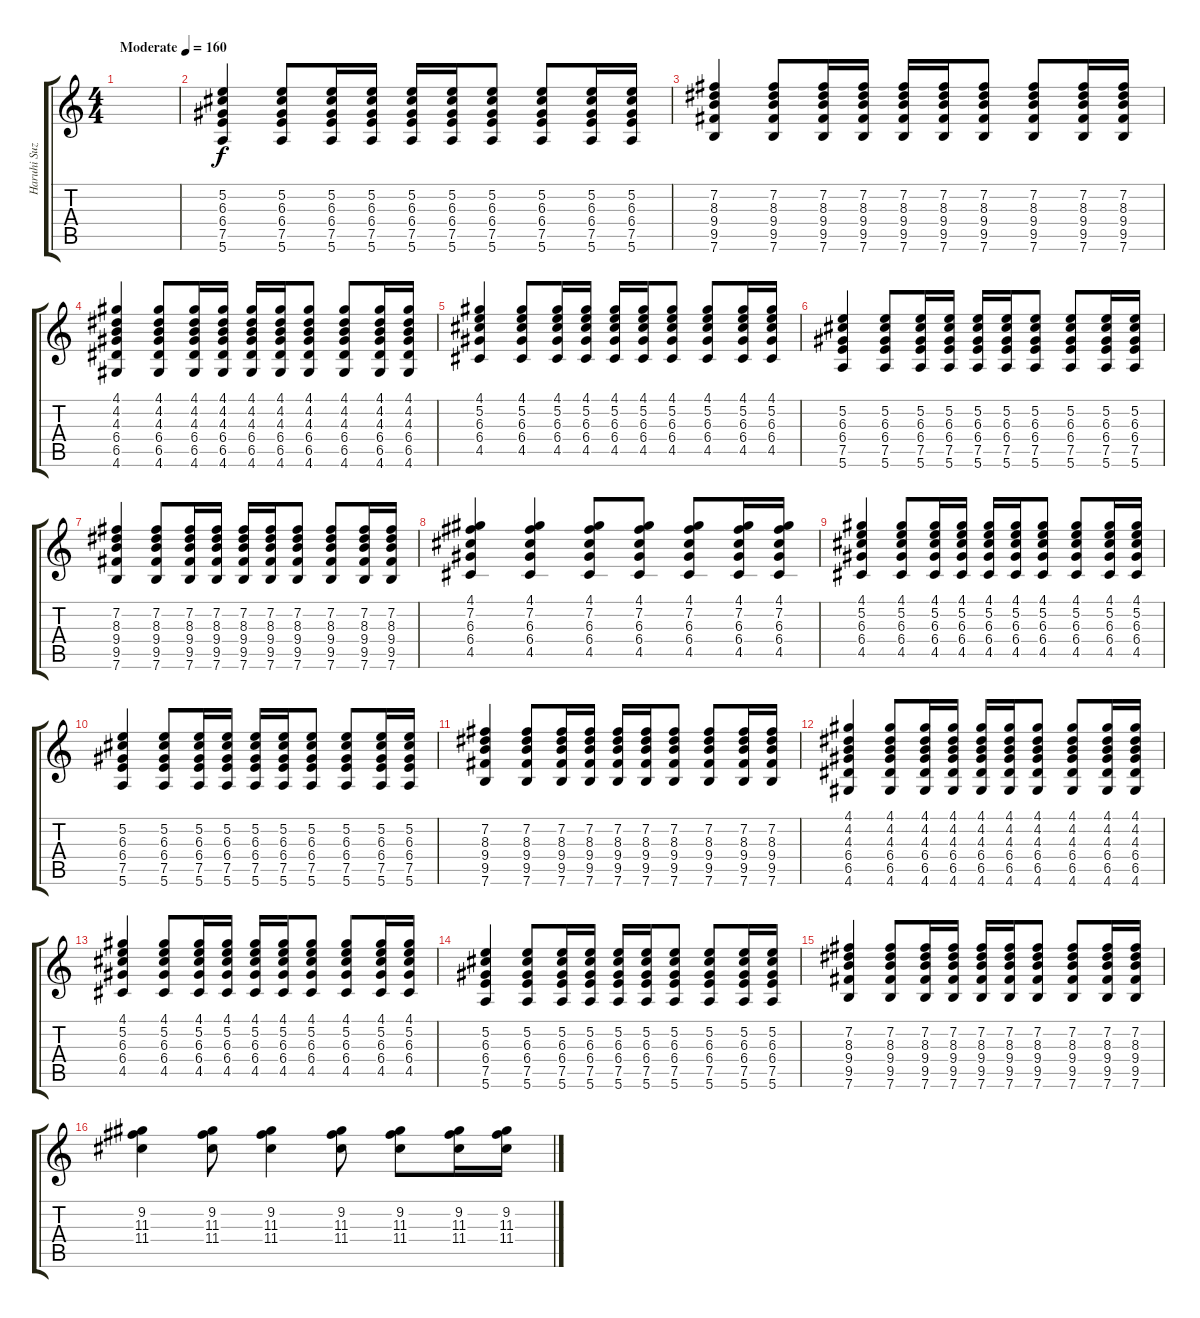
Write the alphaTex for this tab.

\track ("Haruhi Suzumiya (Rhythm Guitar)" "Haruhi Suz") {instrument distortionguitar}
\staff {score tabs}
\tuning (E4 B3 G3 D3 A2 E2) {hide}
\ts (4 4)
\tempo (160 "Moderate")
\clef g2
\ks c
|
(5.2 6.3 6.4 7.5 5.6).4 (5.2 6.3 6.4 7.5 5.6).8 (5.2 6.3 6.4 7.5 5.6).16 (5.2 6.3 6.4 7.5 5.6).16 (5.2 6.3 6.4 7.5 5.6).16 (5.2 6.3 6.4 7.5 5.6).16 (5.2 6.3 6.4 7.5 5.6).8 (5.2 6.3 6.4 7.5 5.6).8 (5.2 6.3 6.4 7.5 5.6).16 (5.2 6.3 6.4 7.5 5.6).16 |
(7.2 8.3 9.4 9.5 7.6).4 (7.2 8.3 9.4 9.5 7.6).8 (7.2 8.3 9.4 9.5 7.6).16 (7.2 8.3 9.4 9.5 7.6).16 (7.2 8.3 9.4 9.5 7.6).16 (7.2 8.3 9.4 9.5 7.6).16 (7.2 8.3 9.4 9.5 7.6).8 (7.2 8.3 9.4 9.5 7.6).8 (7.2 8.3 9.4 9.5 7.6).16 (7.2 8.3 9.4 9.5 7.6).16 |
(4.1 4.2 4.3 6.4 6.5 4.6).4 (4.1 4.2 4.3 6.4 6.5 4.6).8 (4.1 4.2 4.3 6.4 6.5 4.6).16 (4.1 4.2 4.3 6.4 6.5 4.6).16 (4.1 4.2 4.3 6.4 6.5 4.6).16 (4.1 4.2 4.3 6.4 6.5 4.6).16 (4.1 4.2 4.3 6.4 6.5 4.6).8 (4.1 4.2 4.3 6.4 6.5 4.6).8 (4.1 4.2 4.3 6.4 6.5 4.6).16 (4.1 4.2 4.3 6.4 6.5 4.6).16 |
(4.1 5.2 6.3 6.4 4.5).4 (4.1 5.2 6.3 6.4 4.5).8 (4.1 5.2 6.3 6.4 4.5).16 (4.1 5.2 6.3 6.4 4.5).16 (4.1 5.2 6.3 6.4 4.5).16 (4.1 5.2 6.3 6.4 4.5).16 (4.1 5.2 6.3 6.4 4.5).8 (4.1 5.2 6.3 6.4 4.5).8 (4.1 5.2 6.3 6.4 4.5).16 (4.1 5.2 6.3 6.4 4.5).16 |
(5.2 6.3 6.4 7.5 5.6).4 (5.2 6.3 6.4 7.5 5.6).8 (5.2 6.3 6.4 7.5 5.6).16 (5.2 6.3 6.4 7.5 5.6).16 (5.2 6.3 6.4 7.5 5.6).16 (5.2 6.3 6.4 7.5 5.6).16 (5.2 6.3 6.4 7.5 5.6).8 (5.2 6.3 6.4 7.5 5.6).8 (5.2 6.3 6.4 7.5 5.6).16 (5.2 6.3 6.4 7.5 5.6).16 |
(7.2 8.3 9.4 9.5 7.6).4 (7.2 8.3 9.4 9.5 7.6).8 (7.2 8.3 9.4 9.5 7.6).16 (7.2 8.3 9.4 9.5 7.6).16 (7.2 8.3 9.4 9.5 7.6).16 (7.2 8.3 9.4 9.5 7.6).16 (7.2 8.3 9.4 9.5 7.6).8 (7.2 8.3 9.4 9.5 7.6).8 (7.2 8.3 9.4 9.5 7.6).16 (7.2 8.3 9.4 9.5 7.6).16 |
(4.1 7.2 6.3 6.4 4.5).4 (4.1 7.2 6.3 6.4 4.5).4 (4.1 7.2 6.3 6.4 4.5).8 (4.1 7.2 6.3 6.4 4.5).8 (4.1 7.2 6.3 6.4 4.5).8 (4.1 7.2 6.3 6.4 4.5).16 (4.1 7.2 6.3 6.4 4.5).16 |
(4.1 5.2 6.3 6.4 4.5).4 (4.1 5.2 6.3 6.4 4.5).8 (4.1 5.2 6.3 6.4 4.5).16 (4.1 5.2 6.3 6.4 4.5).16 (4.1 5.2 6.3 6.4 4.5).16 (4.1 5.2 6.3 6.4 4.5).16 (4.1 5.2 6.3 6.4 4.5).8 (4.1 5.2 6.3 6.4 4.5).8 (4.1 5.2 6.3 6.4 4.5).16 (4.1 5.2 6.3 6.4 4.5).16 |
(5.2 6.3 6.4 7.5 5.6).4 (5.2 6.3 6.4 7.5 5.6).8 (5.2 6.3 6.4 7.5 5.6).16 (5.2 6.3 6.4 7.5 5.6).16 (5.2 6.3 6.4 7.5 5.6).16 (5.2 6.3 6.4 7.5 5.6).16 (5.2 6.3 6.4 7.5 5.6).8 (5.2 6.3 6.4 7.5 5.6).8 (5.2 6.3 6.4 7.5 5.6).16 (5.2 6.3 6.4 7.5 5.6).16 |
(7.2 8.3 9.4 9.5 7.6).4 (7.2 8.3 9.4 9.5 7.6).8 (7.2 8.3 9.4 9.5 7.6).16 (7.2 8.3 9.4 9.5 7.6).16 (7.2 8.3 9.4 9.5 7.6).16 (7.2 8.3 9.4 9.5 7.6).16 (7.2 8.3 9.4 9.5 7.6).8 (7.2 8.3 9.4 9.5 7.6).8 (7.2 8.3 9.4 9.5 7.6).16 (7.2 8.3 9.4 9.5 7.6).16 |
(4.1 4.2 4.3 6.4 6.5 4.6).4 (4.1 4.2 4.3 6.4 6.5 4.6).8 (4.1 4.2 4.3 6.4 6.5 4.6).16 (4.1 4.2 4.3 6.4 6.5 4.6).16 (4.1 4.2 4.3 6.4 6.5 4.6).16 (4.1 4.2 4.3 6.4 6.5 4.6).16 (4.1 4.2 4.3 6.4 6.5 4.6).8 (4.1 4.2 4.3 6.4 6.5 4.6).8 (4.1 4.2 4.3 6.4 6.5 4.6).16 (4.1 4.2 4.3 6.4 6.5 4.6).16 |
(4.1 5.2 6.3 6.4 4.5).4 (4.1 5.2 6.3 6.4 4.5).8 (4.1 5.2 6.3 6.4 4.5).16 (4.1 5.2 6.3 6.4 4.5).16 (4.1 5.2 6.3 6.4 4.5).16 (4.1 5.2 6.3 6.4 4.5).16 (4.1 5.2 6.3 6.4 4.5).8 (4.1 5.2 6.3 6.4 4.5).8 (4.1 5.2 6.3 6.4 4.5).16 (4.1 5.2 6.3 6.4 4.5).16 |
(5.2 6.3 6.4 7.5 5.6).4 (5.2 6.3 6.4 7.5 5.6).8 (5.2 6.3 6.4 7.5 5.6).16 (5.2 6.3 6.4 7.5 5.6).16 (5.2 6.3 6.4 7.5 5.6).16 (5.2 6.3 6.4 7.5 5.6).16 (5.2 6.3 6.4 7.5 5.6).8 (5.2 6.3 6.4 7.5 5.6).8 (5.2 6.3 6.4 7.5 5.6).16 (5.2 6.3 6.4 7.5 5.6).16 |
(7.2 8.3 9.4 9.5 7.6).4 (7.2 8.3 9.4 9.5 7.6).8 (7.2 8.3 9.4 9.5 7.6).16 (7.2 8.3 9.4 9.5 7.6).16 (7.2 8.3 9.4 9.5 7.6).16 (7.2 8.3 9.4 9.5 7.6).16 (7.2 8.3 9.4 9.5 7.6).8 (7.2 8.3 9.4 9.5 7.6).8 (7.2 8.3 9.4 9.5 7.6).16 (7.2 8.3 9.4 9.5 7.6).16 |
(9.2 11.3 11.4).4 (9.2 11.3 11.4).8 (9.2 11.3 11.4).4 (9.2 11.3 11.4).8 (9.2 11.3 11.4).8 (9.2 11.3 11.4).16 (9.2 11.3 11.4).16
